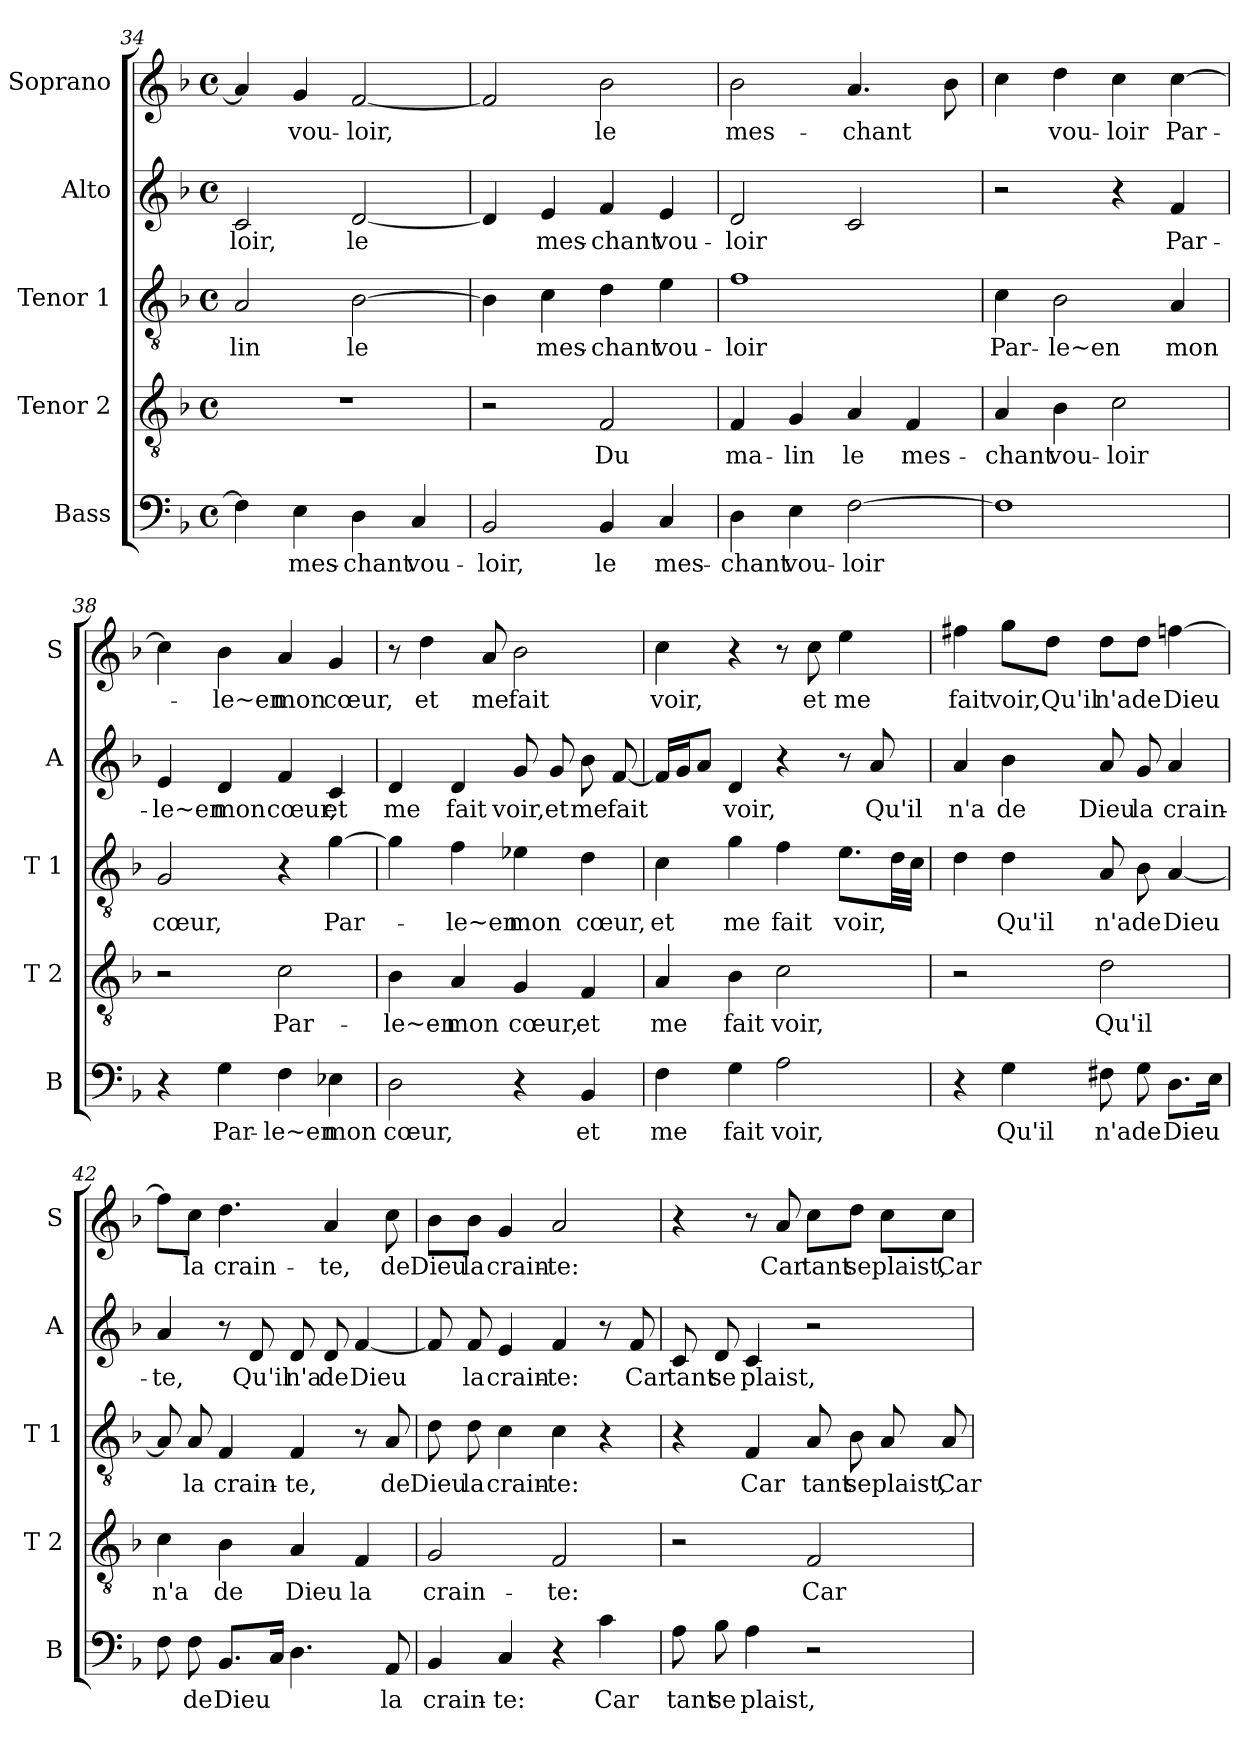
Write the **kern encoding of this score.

**kern	**text	**kern	**text	**kern	**text	**kern	**text	**kern	**text
*part5	*part5	*part4	*part4	*part3	*part3	*part2	*part2	*part1	*part1
*staff5	*staff5	*staff4	*staff4	*staff3	*staff3	*staff2	*staff2	*staff1	*staff1
*I"Bass	*	*I"Tenor 2	*	*I"Tenor 1	*	*I"Alto	*	*I"Soprano	*
*I'B	*	*I'T 2	*	*I'T 1	*	*I'A	*	*I'S	*
!!LO:PB:g=z
*clefF4	*	*clefGv2	*	*clefGv2	*	*clefG2	*	*clefG2	*
*k[b-]	*	*k[b-]	*	*k[b-]	*	*k[b-]	*	*k[b-]	*
*F:	*	*F:	*	*F:	*	*F:	*	*F:	*
*M4/4	*	*M4/4	*	*M4/4	*	*M4/4	*	*M4/4	*
*met(c)	*	*met(c)	*	*met(c)	*	*met(c)	*	*met(c)	*
=34	=34	=34	=34	=34	=34	=34	=34	=34	=34
!	!	!	!	!	!LO:LY:b	!	!LO:LY:b	!	!
4F\]	.	1r	.	2A/	-lin	2c/	-loir,	4a/]	.
!	!LO:LY:b	!	!	!	!	!	!	!	!LO:LY:b
4E\	mes-	.	.	.	.	.	.	4g/	vou-
!	!LO:LY:b	!	!	!	!LO:LY:b	!	!LO:LY:b	!	!LO:LY:b
4D\	-chant	.	.	[2B-\	le	[2d/	le	[2f/	-loir,
!	!LO:LY:b	!	!	!	!	!	!	!	!
4C/	vou-	.	.	.	.	.	.	.	.
=35	=35	=35	=35	=35	=35	=35	=35	=35	=35
!	!LO:LY:b	!	!	!	!	!	!	!	!
2BB-/	-loir,	2r	.	4B-\]	.	4d/]	.	2f/]	.
!	!	!	!	!	!LO:LY:b	!	!LO:LY:b	!	!
.	.	.	.	4c\	mes-	4e/	mes-	.	.
!	!LO:LY:b	!	!LO:LY:b	!	!LO:LY:b	!	!LO:LY:b	!	!LO:LY:b
4BB-/	le	2F/	Du	4d\	-chant	4f/	-chant	2b-\	le
!	!LO:LY:b	!	!	!	!LO:LY:b	!	!LO:LY:b	!	!
4C/	mes-	.	.	4e\	vou-	4e/	vou-	.	.
=36	=36	=36	=36	=36	=36	=36	=36	=36	=36
!	!LO:LY:b	!	!LO:LY:b	!	!LO:LY:b	!	!LO:LY:b	!	!LO:LY:b
4D\	-chant	4F/	ma-	1f	-loir	2d/	-loir	2b-\	mes-
!	!LO:LY:b	!	!LO:LY:b	!	!	!	!	!	!
4E\	vou-	4G/	-lin	.	.	.	.	.	.
!	!LO:LY:b	!	!LO:LY:b	!	!	!	!	!	!LO:LY:b
[2F\	-loir	4A/	le	.	.	2c/	.	4.a/	-chant
!	!	!	!LO:LY:b	!	!	!	!	!	!
.	.	4F/	mes-	.	.	.	.	.	.
.	.	.	.	.	.	.	.	8b-\	.
=37	=37	=37	=37	=37	=37	=37	=37	=37	=37
!	!	!	!LO:LY:b	!	!LO:LY:b	!	!	!	!
1F]	.	4A/	-chant	4c\	Par-	2r	.	4cc\	.
!	!	!	!LO:LY:b	!	!LO:LY:b	!	!	!	!LO:LY:b
.	.	4B-\	vou-	2B-\	-le~en	.	.	4dd\	vou-
!	!	!	!LO:LY:b	!	!	!	!	!	!LO:LY:b
.	.	2c\	-loir	.	.	4r	.	4cc\	-loir
!	!	!	!	!	!LO:LY:b	!	!LO:LY:b	!	!LO:LY:b
.	.	.	.	4A/	mon	4f/	Par-	[4cc\	Par-
=38	=38	=38	=38	=38	=38	=38	=38	=38	=38
!	!	!	!	!	!LO:LY:b	!	!LO:LY:b	!	!
4r	.	2r	.	2G/	cœur,	4e/	-le~en	4cc\]	.
!	!LO:LY:b	!	!	!	!	!	!LO:LY:b	!	!LO:LY:b
4G\	Par-	.	.	.	.	4d/	mon	4b-\	-le~en
!	!LO:LY:b	!	!LO:LY:b	!	!	!	!LO:LY:b	!	!LO:LY:b
4F\	-le~en	2c\	Par-	4r	.	4f/	cœur,	4a/	mon
!	!LO:LY:b	!	!	!	!LO:LY:b	!	!LO:LY:b	!	!LO:LY:b
4E-X\	mon	.	.	[4g\	Par-	4c/	et	4g/	cœur,
!!LO:LB:g=z
=39	=39	=39	=39	=39	=39	=39	=39	=39	=39
!	!LO:LY:b	!	!LO:LY:b	!	!	!	!LO:LY:b	!	!
2D\	cœur,	4B-\	-le~en	4g\]	.	4d/	me	8r	.
!	!	!	!	!	!	!	!	!	!LO:LY:b
.	.	.	.	.	.	.	.	4dd\	et
!	!	!	!LO:LY:b	!	!LO:LY:b	!	!LO:LY:b	!	!
.	.	4A/	mon	4f\	-le~en	4d/	fait	.	.
!	!	!	!	!	!	!	!	!	!LO:LY:b
.	.	.	.	.	.	.	.	8a/	me
!	!	!	!LO:LY:b	!	!LO:LY:b	!	!LO:LY:b	!	!LO:LY:b
4r	.	4G/	cœur,	4e-X\	mon	8g/	voir,	2b-\	fait
!	!	!	!	!	!	!	!LO:LY:b	!	!
.	.	.	.	.	.	8g/	et	.	.
!	!LO:LY:b	!	!LO:LY:b	!	!LO:LY:b	!	!LO:LY:b	!	!
4BB-/	et	4F/	et	4d\	cœur,	8b-\	me	.	.
!	!	!	!	!	!	!	!LO:LY:b	!	!
.	.	.	.	.	.	[8f/	fait	.	.
=40	=40	=40	=40	=40	=40	=40	=40	=40	=40
!	!LO:LY:b	!	!LO:LY:b	!	!LO:LY:b	!	!	!	!LO:LY:b
4F\	me	4A/	me	4c\	et	16f/LL]	.	4cc\	voir,
.	.	.	.	.	.	16g/J	.	.	.
.	.	.	.	.	.	8a/J	.	.	.
!	!LO:LY:b	!	!LO:LY:b	!	!LO:LY:b	!	!LO:LY:b	!	!
4G\	fait	4B-\	fait	4g\	me	4d/	voir,	4r	.
!	!LO:LY:b	!	!LO:LY:b	!	!LO:LY:b	!	!	!	!
2A\	voir,	2c\	voir,	4f\	fait	4r	.	8r	.
!	!	!	!	!	!	!	!	!	!LO:LY:b
.	.	.	.	.	.	.	.	8cc\	et
!	!	!	!	!	!LO:LY:b	!	!	!	!LO:LY:b
.	.	.	.	8.e\L	voir,	8r	.	4ee\	me
!	!	!	!	!	!	!	!LO:LY:b	!	!
.	.	.	.	.	.	8a/	Qu'il	.	.
.	.	.	.	32d\LL	.	.	.	.	.
.	.	.	.	32c\JJJ	.	.	.	.	.
=41	=41	=41	=41	=41	=41	=41	=41	=41	=41
!	!	!	!	!	!	!	!LO:LY:b	!	!LO:LY:b
4r	.	2r	.	4d\	.	4a/	n'a	4ff#X\	fait
!	!LO:LY:b	!	!	!	!LO:LY:b	!	!LO:LY:b	!	!LO:LY:b
4G\	Qu'il	.	.	4d\	Qu'il	4b-\	de	8gg\L	voir,
!	!	!	!	!	!	!	!	!	!LO:LY:b
.	.	.	.	.	.	.	.	8dd\J	Qu'il
!	!LO:LY:b	!	!LO:LY:b	!	!LO:LY:b	!	!LO:LY:b	!	!LO:LY:b
8F#X\	n'a	2d\	Qu'il	8A/	n'a	8a/	Dieu	8dd\L	n'a
!	!LO:LY:b	!	!	!	!LO:LY:b	!	!LO:LY:b	!	!LO:LY:b
8G\	de	.	.	8B-\	de	8g/	la	8dd\J	de
!	!LO:LY:b	!	!	!	!LO:LY:b	!	!LO:LY:b	!	!LO:LY:b
8.D\L	Dieu	.	.	[4A/	Dieu	4a/	crain-	[4ffn\	Dieu
16E\Jk	.	.	.	.	.	.	.	.	.
=42	=42	=42	=42	=42	=42	=42	=42	=42	=42
!	!	!	!LO:LY:b	!	!	!	!LO:LY:b	!	!
8F\	.	4c\	n'a	8A/]	.	4a/	-te,	8ff\L]	.
!	!LO:LY:b	!	!	!	!LO:LY:b	!	!	!	!LO:LY:b
8F\	de	.	.	8A/	la	.	.	8cc\J	la
!	!LO:LY:b	!	!LO:LY:b	!	!LO:LY:b	!	!	!	!LO:LY:b
8.BB-/L	Dieu	4B-\	de	4F/	crain-	8r	.	4.dd\	crain-
!	!	!	!	!	!	!	!LO:LY:b	!	!
.	.	.	.	.	.	8d/	Qu'il	.	.
16C/Jk	.	.	.	.	.	.	.	.	.
!	!	!	!LO:LY:b	!	!LO:LY:b	!	!LO:LY:b	!	!
4.D\	.	4A/	Dieu	4F/	-te,	8d/	n'a	.	.
!	!	!	!	!	!	!	!LO:LY:b	!	!LO:LY:b
.	.	.	.	.	.	8d/	de	4a/	-te,
!	!	!	!LO:LY:b	!	!	!	!LO:LY:b	!	!
.	.	4F/	la	8r	.	[4f/	Dieu	.	.
!	!LO:LY:b	!	!	!	!LO:LY:b	!	!	!	!LO:LY:b
8AA/	la	.	.	8A/	de	.	.	8cc\	de
!!LO:LB:g=z
=43	=43	=43	=43	=43	=43	=43	=43	=43	=43
!	!LO:LY:b	!	!LO:LY:b	!	!LO:LY:b	!	!	!	!LO:LY:b
4BB-/	crain-	2G/	crain-	8d\	Dieu	8f/]	.	8b-\L	Dieu
!	!	!	!	!	!LO:LY:b	!	!LO:LY:b	!	!LO:LY:b
.	.	.	.	8d\	la	8f/	la	8b-\J	la
!	!LO:LY:b	!	!	!	!LO:LY:b	!	!LO:LY:b	!	!LO:LY:b
4C/	-te:	.	.	4c\	crain-	4e/	crain-	4g/	crain-
!	!	!	!LO:LY:b	!	!LO:LY:b	!	!LO:LY:b	!	!LO:LY:b
4r	.	2F/	-te:	4c\	-te:	4f/	-te:	2a/	-te:
!	!LO:LY:b	!	!	!	!	!	!	!	!
4c\	Car	.	.	4r	.	8r	.	.	.
!	!	!	!	!	!	!	!LO:LY:b	!	!
.	.	.	.	.	.	8f/	Car	.	.
=44	=44	=44	=44	=44	=44	=44	=44	=44	=44
!	!LO:LY:b	!	!	!	!	!	!LO:LY:b	!	!
8A\	tant	2r	.	4r	.	8c/	tant	4r	.
!	!LO:LY:b	!	!	!	!	!	!LO:LY:b	!	!
8B-\	se	.	.	.	.	8d/	se	.	.
!	!LO:LY:b	!	!	!	!LO:LY:b	!	!LO:LY:b	!	!
4A\	plaist,	.	.	4F/	Car	4c/	plaist,	8r	.
!	!	!	!	!	!	!	!	!	!LO:LY:b
.	.	.	.	.	.	.	.	8a/	Car
!	!	!	!LO:LY:b	!	!LO:LY:b	!	!	!	!LO:LY:b
2r	.	2F/	Car	8A/	tant	2r	.	8cc\L	tant
!	!	!	!	!	!LO:LY:b	!	!	!	!LO:LY:b
.	.	.	.	8B-\	se	.	.	8dd\J	se
!	!	!	!	!	!LO:LY:b	!	!	!	!LO:LY:b
.	.	.	.	8A/	plaist,	.	.	8cc\L	plaist,
!	!	!	!	!	!LO:LY:b	!	!	!	!LO:LY:b
.	.	.	.	8A/	Car	.	.	8cc\J	Car
=	=	=	=	=	=	=	=	=	=
*-	*-	*-	*-	*-	*-	*-	*-	*-	*-
